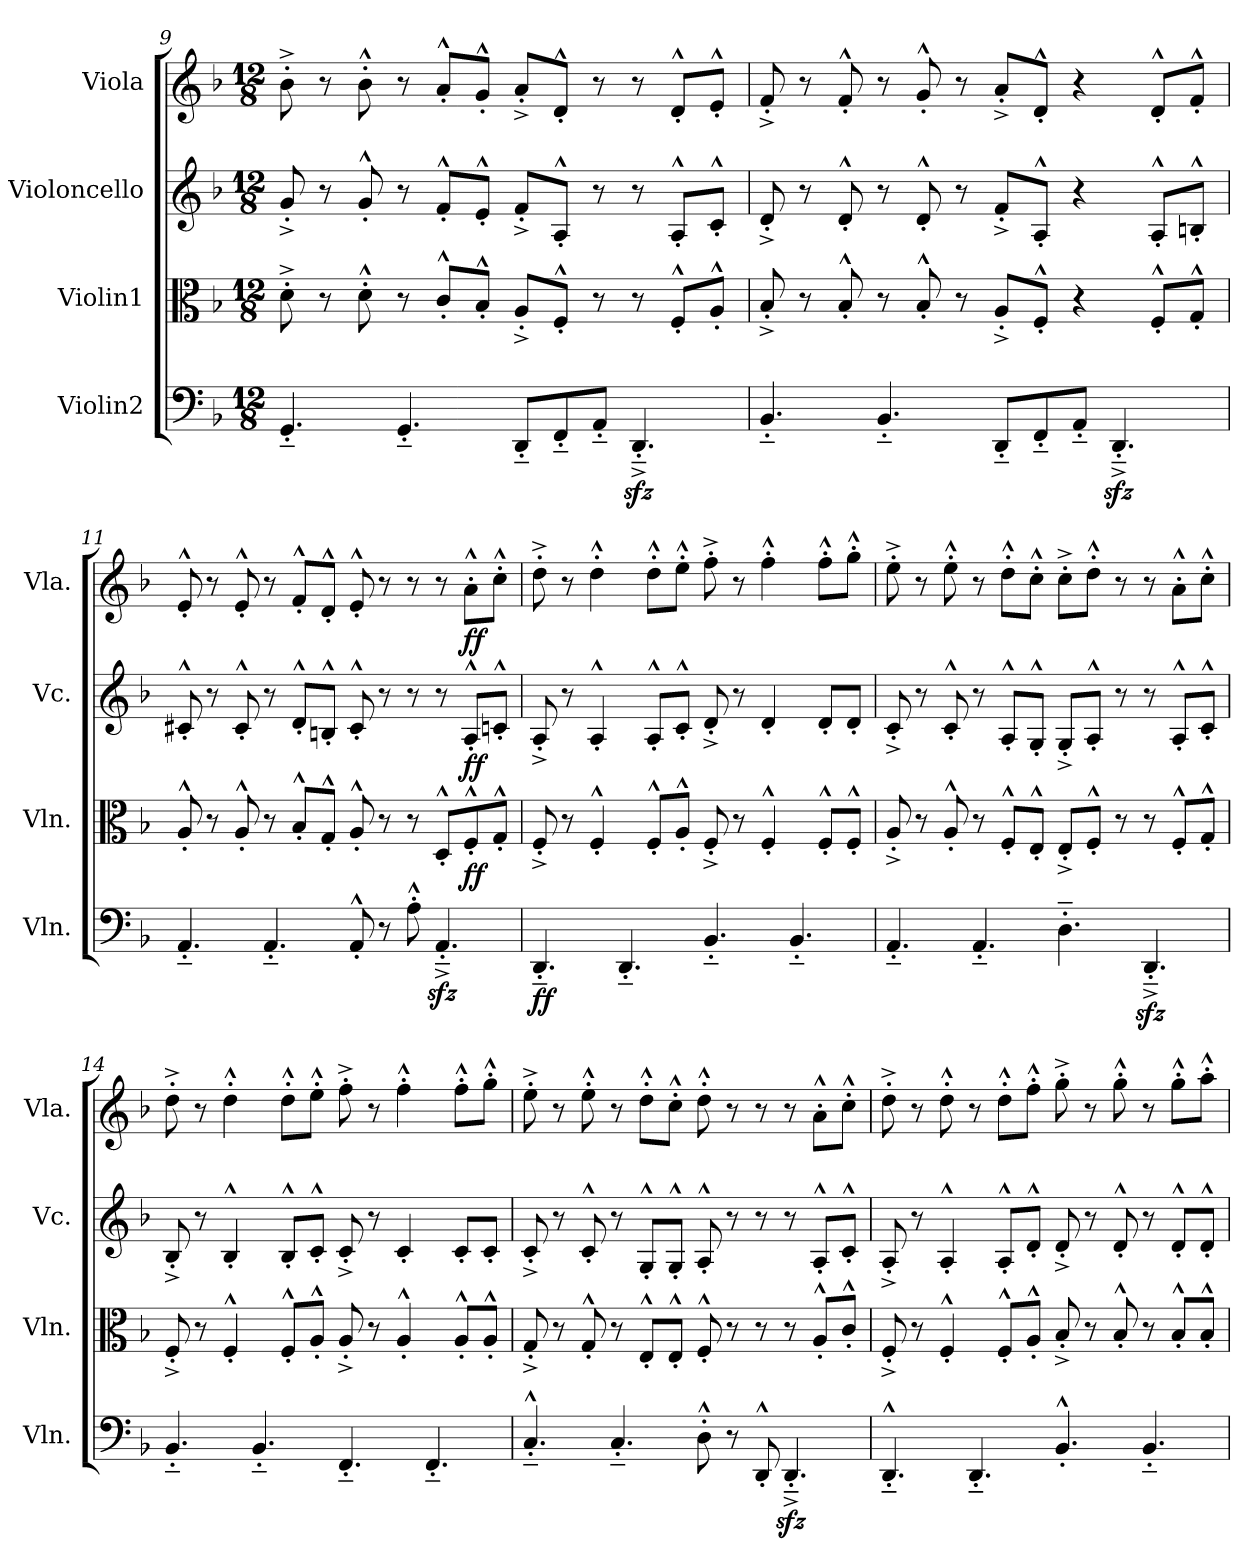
**kern	**dynam	**kern	**dynam	**kern	**dynam	**kern	**dynam
*part4	*part4	*part3	*part3	*part2	*part2	*part1	*part1
*staff4	*staff4	*staff3	*staff3	*staff2	*staff2	*staff1	*staff1
*I"Violin2	*	*I"Violin1	*	*I"Violoncello	*	*I"Viola	*
*I'Vln.	*	*I'Vln.	*	*I'Vc.	*	*I'Vla.	*
!!LO:PB:g=z
*clefF4	*	*clefC3	*	*clefG2	*	*clefG2	*
*k[b-]	*	*k[b-]	*	*k[b-]	*	*k[b-]	*
*M12/8	*	*M12/8	*	*M12/8	*	*M12/8	*
=9	=9	=9	=9	=9	=9	=9	=9
4.GG'~	.	8d'^	.	8g'^	.	8b-'^	.
.	.	8r	.	8r	.	8r	.
.	.	8d'^^	.	8g'^^	.	8b-'^^	.
4.GG'~	.	8r	.	8r	.	8r	.
.	.	8c'^^L	.	8f'^^L	.	8a'^^L	.
.	.	8B-'^^J	.	8e'^^J	.	8g'^^J	.
8DD'~L	.	8A'^L	.	8f'^L	.	8a'^L	.
8FF'~	.	8F'^^J	.	8A'^^J	.	8d'^^J	.
8AA'~J	.	8r	.	8r	.	8r	.
4.DDzz'~^	.	8r	.	8r	.	8r	.
.	.	8F'^^L	.	8A'^^L	.	8d'^^L	.
.	.	8A'^^J	.	8c'^^J	.	8e'^^J	.
=10	=10	=10	=10	=10	=10	=10	=10
4.BB-'~	.	8B-'^	.	8d'^	.	8f'^	.
.	.	8r	.	8r	.	8r	.
.	.	8B-'^^	.	8d'^^	.	8f'^^	.
4.BB-'~	.	8r	.	8r	.	8r	.
.	.	8B-'^^	.	8d'^^	.	8g'^^	.
.	.	8r	.	8r	.	8r	.
8DD'~L	.	8A'^L	.	8f'^L	.	8a'^L	.
8FF'~	.	8F'^^J	.	8A'^^J	.	8d'^^J	.
8AA'~J	.	4r	.	4r	.	4r	.
4.DDzz'~^	.	.	.	.	.	.	.
.	.	8F'^^L	.	8A'^^L	.	8d'^^L	.
.	.	8G'^^J	.	8Bn'^^J	.	8f'^^J	.
=11	=11	=11	=11	=11	=11	=11	=11
4.AA'~	.	8A'^^	.	8c#X'^^	.	8e'^^	.
.	.	8r	.	8r	.	8r	.
.	.	8A'^^	.	8c#'^^	.	8e'^^	.
4.AA'~	.	8r	.	8r	.	8r	.
.	.	8B-'^^L	.	8d'^^L	.	8f'^^L	.
.	.	8G'^^J	.	8Bn'^^J	.	8d'^^J	.
8AA'^^	.	8A'^^	.	8c#'^^	.	8e'^^	.
8r	.	8r	.	8r	.	8r	.
8A'^^	.	8r	.	8r	.	8r	.
4.AAzz'~^	.	8D'^^L	.	8r	.	8r	.
.	.	8F'^^	ff	8A'^^L	ff	8a'^^L	ff
.	.	8G'^^J	.	8cn'^^J	.	8cc'^^J	.
!!LO:LB:g=z
=12	=12	=12	=12	=12	=12	=12	=12
4.DD'~	ff	8F'^	.	8A'^	.	8dd'^	.
.	.	8r	.	8r	.	8r	.
.	.	4F'^^	.	4A'^^	.	4dd'^^	.
4.DD'~	.	.	.	.	.	.	.
.	.	8F'^^L	.	8A'^^L	.	8dd'^^L	.
.	.	8A'^^J	.	8c'^^J	.	8ee'^^J	.
4.BB-'~	.	8F'^	.	8d'^	.	8ff'^	.
.	.	8r	.	8r	.	8r	.
.	.	4F'^^	.	4d'	.	4ff'^^	.
4.BB-'~	.	.	.	.	.	.	.
.	.	8F'^^L	.	8d'L	.	8ff'^^L	.
.	.	8F'^^J	.	8d'J	.	8gg'^^J	.
=13	=13	=13	=13	=13	=13	=13	=13
4.AA'~	.	8A'^	.	8c'^	.	8ee'^	.
.	.	8r	.	8r	.	8r	.
.	.	8A'^^	.	8c'^^	.	8ee'^^	.
4.AA'~	.	8r	.	8r	.	8r	.
.	.	8F'^^L	.	8A'^^L	.	8dd'^^L	.
.	.	8E'^^J	.	8G'^^J	.	8cc'^^J	.
4.D'~	.	8E'^L	.	8G'^L	.	8cc'^L	.
.	.	8F'^^J	.	8A'^^J	.	8dd'^^J	.
.	.	8r	.	8r	.	8r	.
4.DDzz'~^	.	8r	.	8r	.	8r	.
.	.	8F'^^L	.	8A'^^L	.	8a'^^L	.
.	.	8G'^^J	.	8c'^^J	.	8cc'^^J	.
=14	=14	=14	=14	=14	=14	=14	=14
4.BB-'~	.	8F'^	.	8B-'^	.	8dd'^	.
.	.	8r	.	8r	.	8r	.
.	.	4F'^^	.	4B-'^^	.	4dd'^^	.
4.BB-'~	.	.	.	.	.	.	.
.	.	8F'^^L	.	8B-'^^L	.	8dd'^^L	.
.	.	8A'^^J	.	8c'^^J	.	8ee'^^J	.
4.FF'~	.	8A'^	.	8c'^	.	8ff'^	.
.	.	8r	.	8r	.	8r	.
.	.	4A'^^	.	4c'	.	4ff'^^	.
4.FF'~	.	.	.	.	.	.	.
.	.	8A'^^L	.	8c'L	.	8ff'^^L	.
.	.	8A'^^J	.	8c'J	.	8gg'^^J	.
!!LO:LB:g=z
=15	=15	=15	=15	=15	=15	=15	=15
4.C'~^^	.	8G'^	.	8c'^	.	8ee'^	.
.	.	8r	.	8r	.	8r	.
.	.	8G'^^	.	8c'^^	.	8ee'^^	.
4.C'~	.	8r	.	8r	.	8r	.
.	.	8E'^^L	.	8G'^^L	.	8dd'^^L	.
.	.	8E'^^J	.	8G'^^J	.	8cc'^^J	.
8D'^^	.	8F'^^	.	8A'^^	.	8dd'^^	.
8r	.	8r	.	8r	.	8r	.
8DD'^^	.	8r	.	8r	.	8r	.
4.DDzz'~^	.	8r	.	8r	.	8r	.
.	.	8A'^^L	.	8A'^^L	.	8a'^^L	.
.	.	8c'^^J	.	8c'^^J	.	8cc'^^J	.
=16	=16	=16	=16	=16	=16	=16	=16
4.DD'~^^	.	8F'^	.	8A'^	.	8dd'^	.
.	.	8r	.	8r	.	8r	.
.	.	4F'^^	.	4A'^^	.	8dd'^^	.
4.DD'~	.	.	.	.	.	8r	.
.	.	8F'^^L	.	8A'^^L	.	8dd'^^L	.
.	.	8A'^^J	.	8d'^^J	.	8ff'^^J	.
4.BB-'^^	.	8B-'^	.	8d'^	.	8gg'^	.
.	.	8r	.	8r	.	8r	.
.	.	8B-'^^	.	8d'^^	.	8gg'^^	.
4.BB-'~	.	8r	.	8r	.	8r	.
.	.	8B-'^^L	.	8d'^^L	.	8gg'^^L	.
.	.	8B-'^^J	.	8d'^^J	.	8aa'^^J	.
=	=	=	=	=	=	=	=
*-	*-	*-	*-	*-	*-	*-	*-
